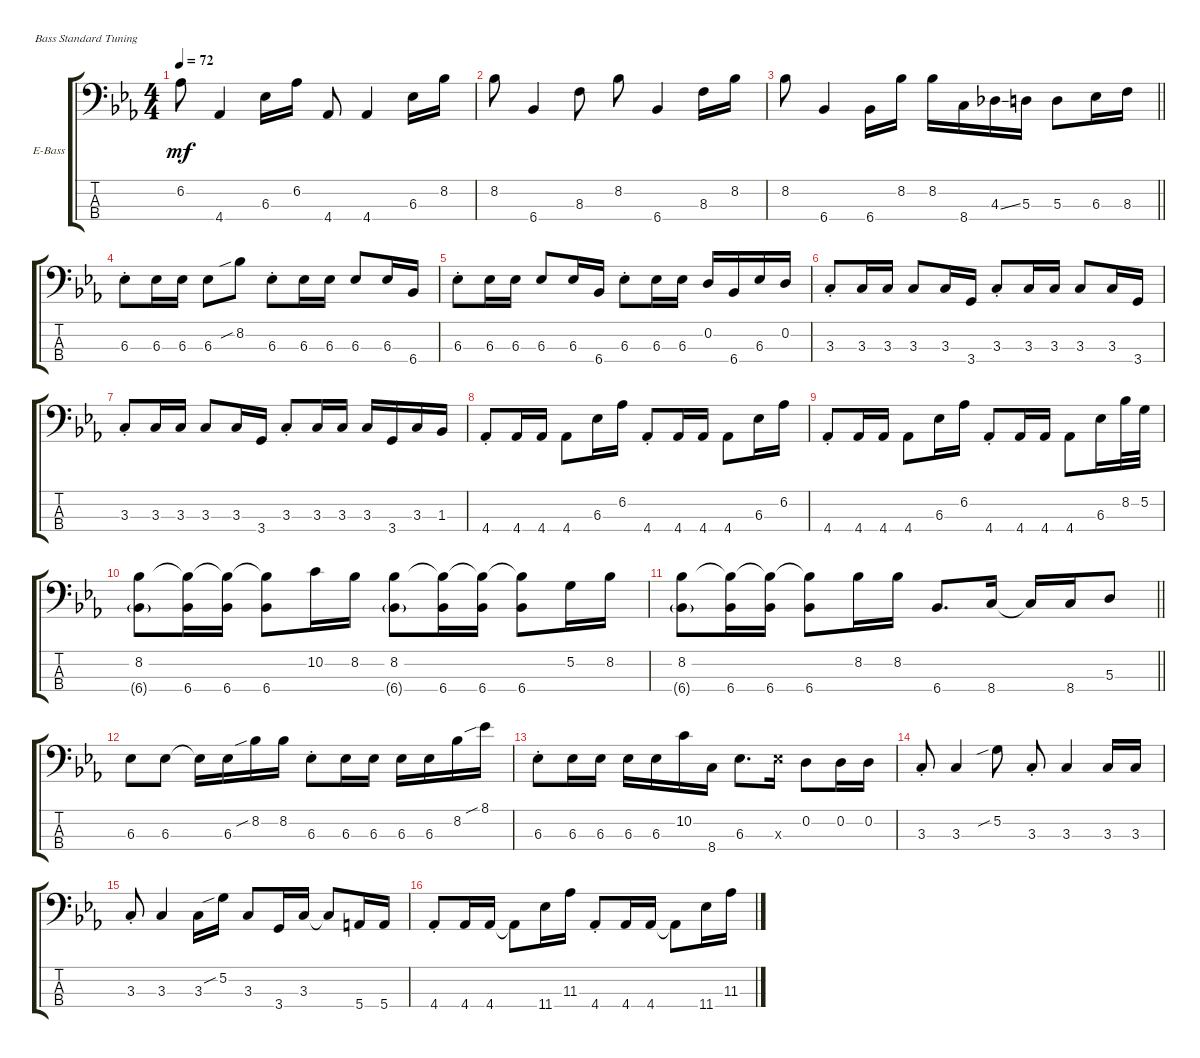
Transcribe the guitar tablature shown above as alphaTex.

\defaultSystemsLayout 4
\bracketExtendMode groupsimilarinstruments
\firstSystemTrackNameOrientation horizontal
\otherSystemsTrackNameOrientation horizontal
\track ("Bass" "E-Bass") {instrument electricbassfinger}
\staff {score tabs}
\tuning (G2 D2 A1 E1)
\ts (4 4)
\tempo 72
\clef f4
\ks eb
6.2.8{dy mf} 4.4.4 6.3.16 6.2.16 4.4.8 4.4.4 6.3.16 8.2.16 |
8.2.8 6.4.4 8.3.8 8.2.8 6.4.4 8.3.16 8.2.16 |
\barLineRight lightlight
8.2.8 6.4.4 6.4.16 8.2.16 8.2.16 8.4.16 4.3{ss}.16 5.3.16 5.3.8 6.3.16 8.3.16 |
6.3{st}.8 6.3.16 6.3.16 6.3.8 8.2{sib}.8 6.3{st}.8 6.3.16 6.3.16 6.3.8 6.3.16 6.4.16 |
6.3{st}.8 6.3.16 6.3.16 6.3.8 6.3.16 6.4.16 6.3{st}.8 6.3.16 6.3.16 0.2.16 6.4.16 6.3.16 0.2.16 |
3.3{st}.8 3.3.16 3.3.16 3.3.8 3.3.16 3.4.16 3.3{st}.8 3.3.16 3.3.16 3.3.8 3.3.16 3.4.16 |
3.3{st}.8 3.3.16 3.3.16 3.3.8 3.3.16 3.4.16 3.3{st}.8 3.3.16 3.3.16 3.3.16 3.4.16 3.3.16 1.3.16 |
4.4{st}.8 4.4.16 4.4.16 4.4.8 6.3.16 6.2.16 4.4{st}.8 4.4.16 4.4.16 4.4.8 6.3.16 6.2.16 |
4.4{st}.8 4.4.16 4.4.16 4.4.8 6.3.16 6.2.16 4.4{st}.8 4.4.16 4.4.16 4.4.8 6.3.16 8.2.32 5.2.32 |
(8.2 6.4{g}).8 (6.4 8.2{t}).16 (6.4 8.2{t}).16 (6.4 8.2{t}).8 10.2.16 8.2.16 (8.2 6.4{g}).8 (6.4 8.2{t}).16 (6.4 8.2{t}).16 (6.4 8.2{t}).8 5.2.16 8.2.16 |
\barLineRight lightlight
(8.2 6.4{g}).8 (6.4 8.2{t}).16 (6.4 8.2{t}).16 (6.4 8.2{t}).8 8.2.16 8.2.16 6.4.8{d} 8.4.16 8.4{t}.16 8.4.16 5.3.8 |
6.3.8 6.3.8 6.3{t}.16 6.3.16 8.2{sib}.16 8.2.16 6.3{st}.8 6.3.16 6.3.16 6.3.16 6.3.16 8.2.16 8.1{sib}.16 |
6.3{st}.8 6.3.16 6.3.16 6.3.16 6.3.16 10.2.16 8.4.16 6.3.8{d} 6.3{x}.16 0.2.8 0.2.16 0.2.16 |
3.3{st}.8 3.3.4 5.2{sib}.8 3.3{st}.8 3.3.4 3.3.16 3.3.16 |
3.3{st}.8 3.3.4 3.3.16 5.2{sib}.16 3.3.8 3.4.16 3.3.16 3.3{t}.8 5.4.16 5.4.16 |
4.4{st}.8 4.4.16 4.4.16 4.4{t}.8 11.4.16 11.3.16 4.4{st}.8 4.4.16 4.4.16 4.4{t}.8 11.4.16 11.3.16
